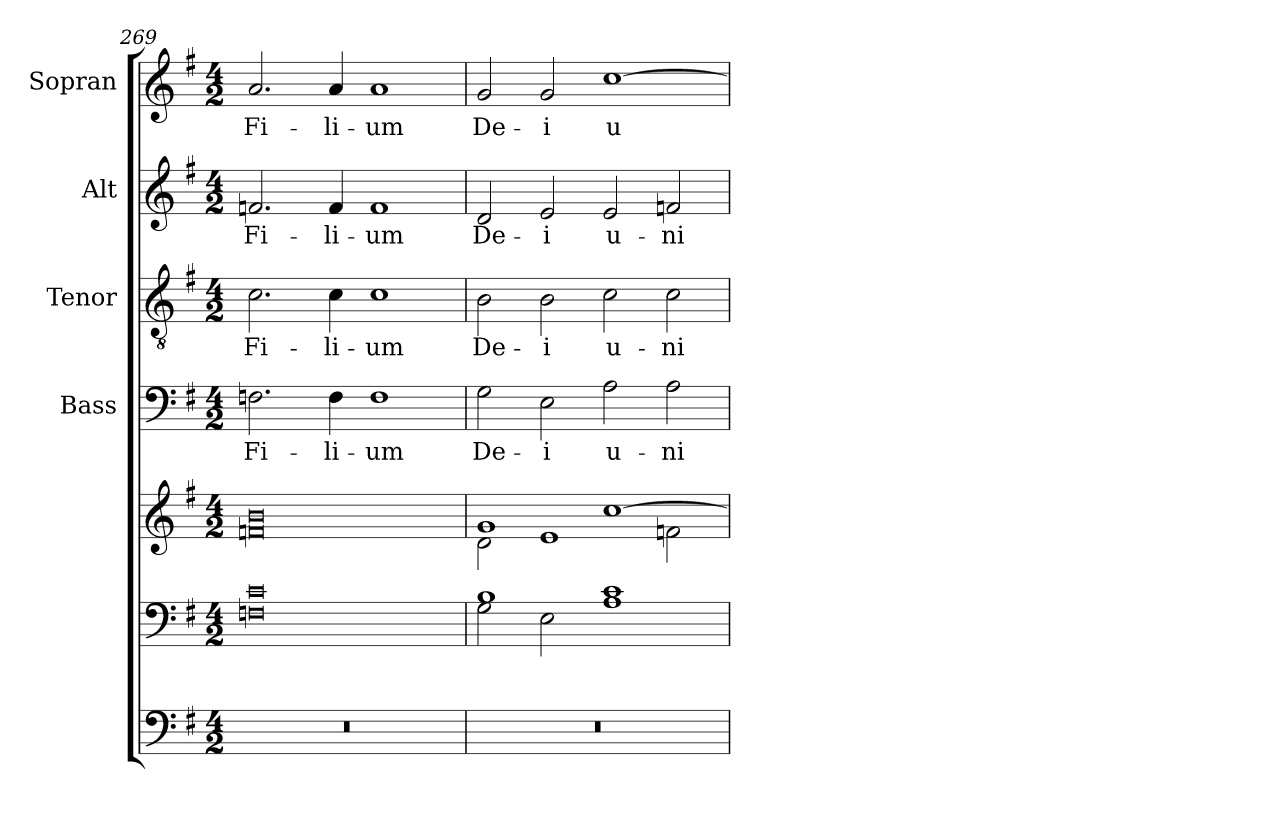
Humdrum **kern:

**kern	**kern	**kern	**kern	**text	**kern	**text	**kern	**text	**kern	**text
*part6	*part5	*part5	*part4	*part4	*part3	*part3	*part2	*part2	*part1	*part1
*staff7	*staff6	*staff5	*staff4	*staff4	*staff3	*staff3	*staff2	*staff2	*staff1	*staff1
*	*	*	*I"Bass	*	*I"Tenor	*	*I"Alt	*	*I"Sopran	*
*	*	*	*I'B.	*	*I'T.	*	*I'A.	*	*I'S.	*
*clefF4	*clefF4	*clefG2	*clefF4	*	*clefGv2	*	*clefG2	*	*clefG2	*
*k[f#]	*k[f#]	*k[f#]	*k[f#]	*	*k[f#]	*	*k[f#]	*	*k[f#]	*
*G:	*G:	*G:	*G:	*	*G:	*	*G:	*	*G:	*
*M4/2	*M4/2	*M4/2	*M4/2	*	*M4/2	*	*M4/2	*	*M4/2	*
=269	=269	=269	=269	=269	=269	=269	=269	=269	=269	=269
*	*	*^	*	*	*	*	*	*	*	*
!	!	!	!	!	!LO:LY:b	!	!LO:LY:b	!	!LO:LY:b	!	!LO:LY:b
0r	0Fn 0c	0b	0fn	2.Fn\	Fi-	2.c\	Fi-	2.fn/	Fi-	2.a/	Fi-
!	!	!	!	!	!LO:LY:b	!	!LO:LY:b	!	!LO:LY:b	!	!LO:LY:b
.	.	.	.	4F\	-li-	4c\	-li-	4f/	-li-	4a/	-li-
!	!	!	!	!	!LO:LY:b	!	!LO:LY:b	!	!LO:LY:b	!	!LO:LY:b
.	.	.	.	1F	-um	1c	-um	1f	-um	1a	-um
!!LO:LB:g=z
=270	=270	=270	=270	=270	=270	=270	=270	=270	=270	=270	=270
*	*^	*	*	*	*	*	*	*	*	*	*
!	!	!	!	!	!	!LO:LY:b	!	!LO:LY:b	!	!LO:LY:b	!	!LO:LY:b
0r	1B	2G\	1g	2d\	2G\	De-	2B\	De-	2d/	De-	2g/	De-
!	!	!	!	!	!	!LO:LY:b	!	!LO:LY:b	!	!LO:LY:b	!	!LO:LY:b
.	.	2E\	.	1e	2E\	-i	2B\	-i	2e/	-i	2g/	-i
!	!	!	!	!	!	!LO:LY:b	!	!LO:LY:b	!	!LO:LY:b	!	!LO:LY:b
.	1c	1A	[>1cc	.	2A\	u-	2c\	u-	2e/	u-	[1cc	u-
!	!	!	!	!	!	!LO:LY:b	!	!LO:LY:b	!	!LO:LY:b	!	!
.	.	.	.	2fn\	2A\	-ni-	2c\	-ni-	2fn/	-ni-	.	.
*	*v	*v	*	*	*	*	*	*	*	*	*	*
*	*	*v	*v	*	*	*	*	*	*	*	*
=	=	=	=	=	=	=	=	=	=	=
*-	*-	*-	*-	*-	*-	*-	*-	*-	*-	*-
